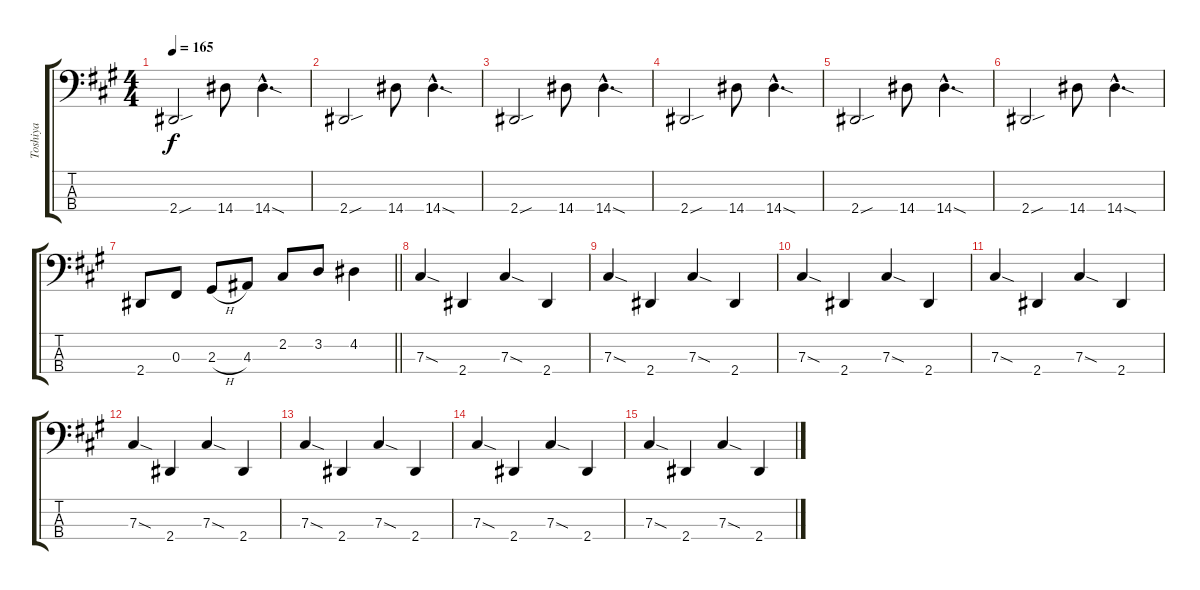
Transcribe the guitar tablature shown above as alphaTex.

\track ("Toshiya" "Toshiya") {instrument electricbasspick}
\staff {score tabs}
\tuning (E2 B1 Gb1 Db1) {hide}
\ts (4 4)
\tempo 165
\clef f4
\ks a
2.4{sou}.2{dy f} 14.4.8 14.4{sod hac}.4{d} |
2.4{sou}.2 14.4.8 14.4{sod hac}.4{d} |
2.4{sou}.2 14.4.8 14.4{sod hac}.4{d} |
2.4{sou}.2 14.4.8 14.4{sod hac}.4{d} |
2.4{sou}.2 14.4.8 14.4{sod hac}.4{d} |
2.4{sou}.2 14.4.8 14.4{sod hac}.4{d} |
\barLineRight lightlight
2.4.8 0.3.8 2.3{h}.8 4.3.8 2.2.8 3.2.8 4.2.4 |
7.3{sod}.4 2.4.4 7.3{sod}.4 2.4.4 |
7.3{sod}.4 2.4.4 7.3{sod}.4 2.4.4 |
7.3{sod}.4 2.4.4 7.3{sod}.4 2.4.4 |
7.3{sod}.4 2.4.4 7.3{sod}.4 2.4.4 |
7.3{sod}.4 2.4.4 7.3{sod}.4 2.4.4 |
7.3{sod}.4 2.4.4 7.3{sod}.4 2.4.4 |
7.3{sod}.4 2.4.4 7.3{sod}.4 2.4.4 |
7.3{sod}.4 2.4.4 7.3{sod}.4 2.4.4
